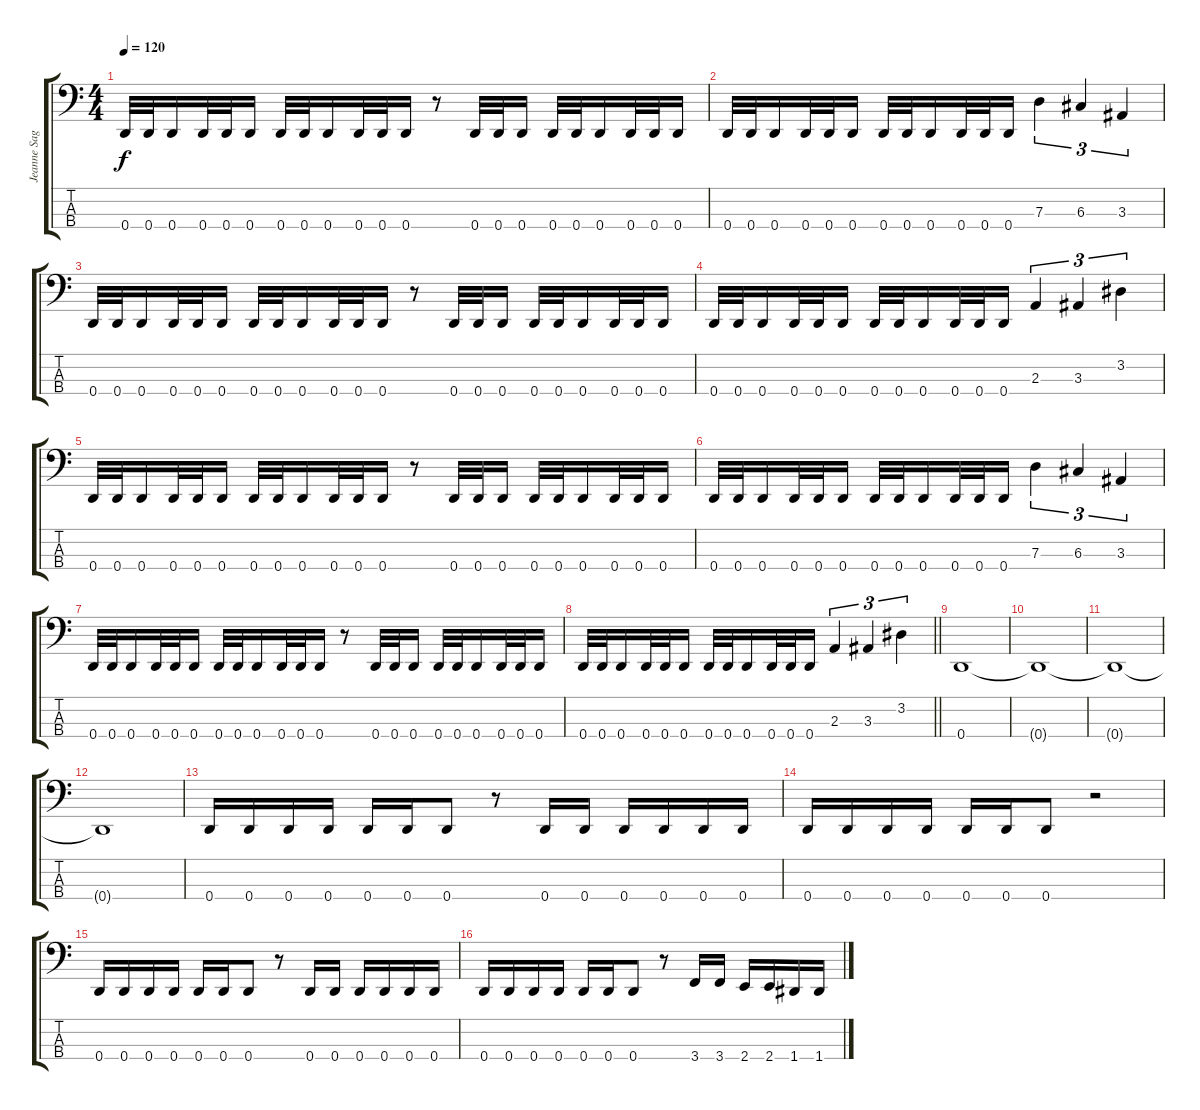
\track ("Jeanne Sagan" "Jeanne Sag") {instrument electricbassfinger}
\staff {score tabs}
\tuning (F2 C2 G1 D1) {hide}
\ts (4 4)
\section ("" "")
\tempo 120
\clef f4
\ks c
0.4.32{dy f} 0.4.32 0.4.16 0.4.32 0.4.32 0.4.16 0.4.32 0.4.32 0.4.16 0.4.32 0.4.32 0.4.16 r.8 0.4.32 0.4.32 0.4.16 0.4.32 0.4.32 0.4.16 0.4.32 0.4.32 0.4.16 |
0.4.32 0.4.32 0.4.16 0.4.32 0.4.32 0.4.16 0.4.32 0.4.32 0.4.16 0.4.32 0.4.32 0.4.16 7.3.4{tu (3 2)} 6.3.4{tu (3 2)} 3.3.4{tu (3 2)} |
0.4.32 0.4.32 0.4.16 0.4.32 0.4.32 0.4.16 0.4.32 0.4.32 0.4.16 0.4.32 0.4.32 0.4.16 r.8 0.4.32 0.4.32 0.4.16 0.4.32 0.4.32 0.4.16 0.4.32 0.4.32 0.4.16 |
0.4.32 0.4.32 0.4.16 0.4.32 0.4.32 0.4.16 0.4.32 0.4.32 0.4.16 0.4.32 0.4.32 0.4.16 2.3.4{tu (3 2)} 3.3.4{tu (3 2)} 3.2.4{tu (3 2)} |
0.4.32 0.4.32 0.4.16 0.4.32 0.4.32 0.4.16 0.4.32 0.4.32 0.4.16 0.4.32 0.4.32 0.4.16 r.8 0.4.32 0.4.32 0.4.16 0.4.32 0.4.32 0.4.16 0.4.32 0.4.32 0.4.16 |
0.4.32 0.4.32 0.4.16 0.4.32 0.4.32 0.4.16 0.4.32 0.4.32 0.4.16 0.4.32 0.4.32 0.4.16 7.3.4{tu (3 2)} 6.3.4{tu (3 2)} 3.3.4{tu (3 2)} |
0.4.32 0.4.32 0.4.16 0.4.32 0.4.32 0.4.16 0.4.32 0.4.32 0.4.16 0.4.32 0.4.32 0.4.16 r.8 0.4.32 0.4.32 0.4.16 0.4.32 0.4.32 0.4.16 0.4.32 0.4.32 0.4.16 |
\barLineRight lightlight
0.4.32 0.4.32 0.4.16 0.4.32 0.4.32 0.4.16 0.4.32 0.4.32 0.4.16 0.4.32 0.4.32 0.4.16 2.3.4{tu (3 2)} 3.3.4{tu (3 2)} 3.2.4{tu (3 2)} |
\section ("" "")
0.4.1 |
0.4{t}.1 |
0.4{t}.1 |
0.4{t}.1 |
0.4.16 0.4.16 0.4.16 0.4.16 0.4.16 0.4.16 0.4.8 r.8 0.4.16 0.4.16 0.4.16 0.4.16 0.4.16 0.4.16 |
0.4.16 0.4.16 0.4.16 0.4.16 0.4.16 0.4.16 0.4.8 r.2 |
0.4.16 0.4.16 0.4.16 0.4.16 0.4.16 0.4.16 0.4.8 r.8 0.4.16 0.4.16 0.4.16 0.4.16 0.4.16 0.4.16 |
0.4.16 0.4.16 0.4.16 0.4.16 0.4.16 0.4.16 0.4.8 r.8 3.4.16 3.4.16 2.4.16 2.4.16 1.4.16 1.4.16
